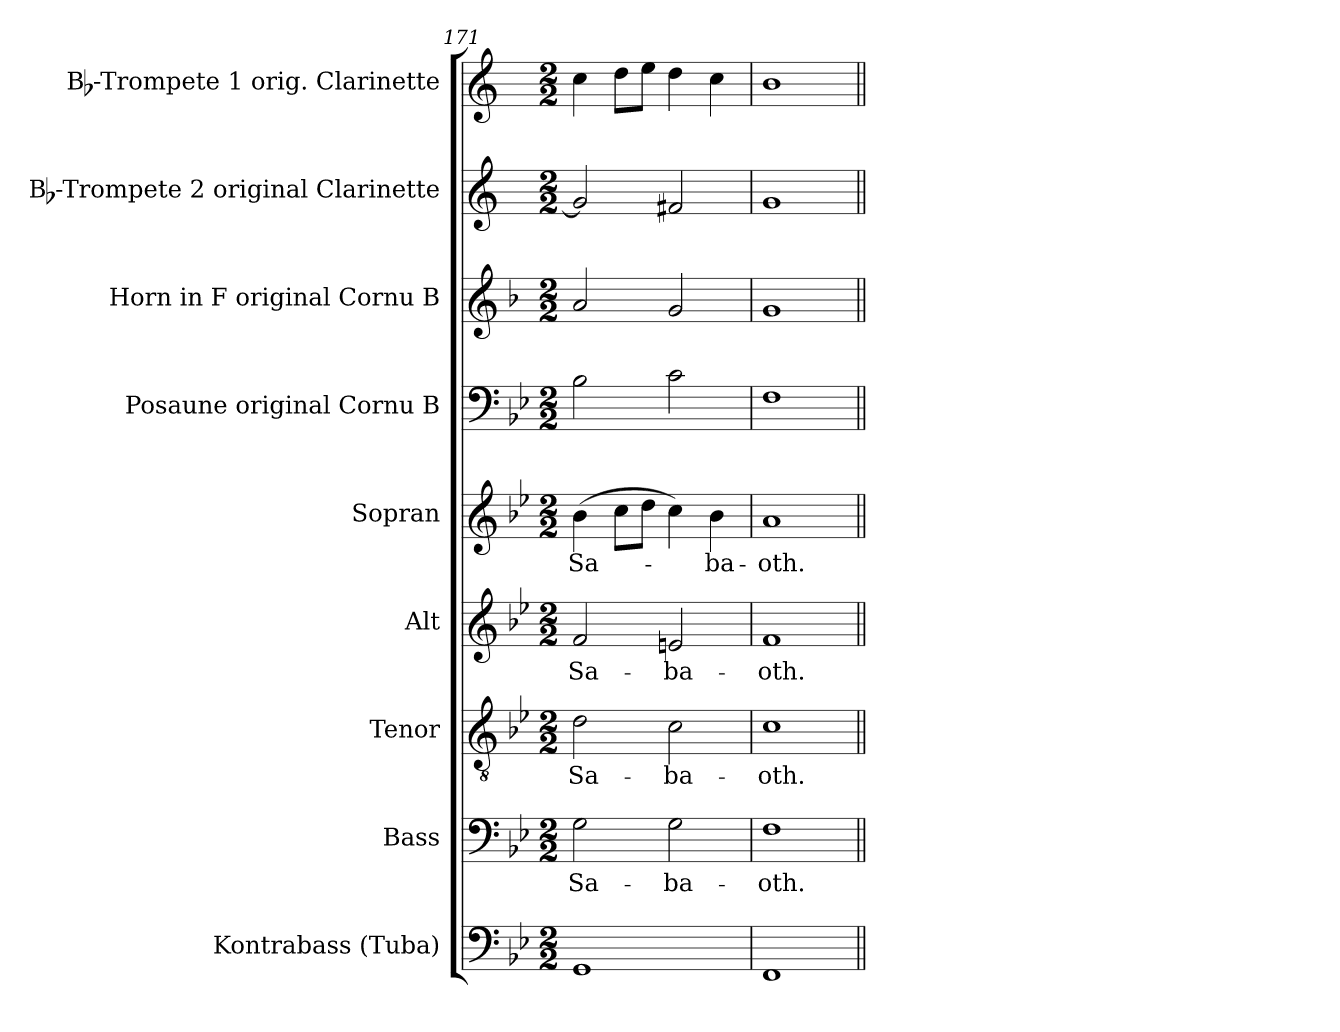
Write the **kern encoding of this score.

**kern	**kern	**text	**kern	**text	**kern	**text	**kern	**text	**kern	**kern	**kern	**kern
*part9	*part8	*part8	*part7	*part7	*part6	*part6	*part5	*part5	*part4	*part3	*part2	*part1
*staff9	*staff8	*staff8	*staff7	*staff7	*staff6	*staff6	*staff5	*staff5	*staff4	*staff3	*staff2	*staff1
*I"Kontrabass (Tuba)	*I"Bass	*	*I"Tenor	*	*I"Alt	*	*I"Sopran	*	*I"Posaune original Cornu B	*I"Horn in F original Cornu B	*I"Bb-Trompete 2 original Clarinette	*I"Bb-Trompete 1 orig. Clarinette
*I'Kb.	*I'B.	*	*I'T.	*	*I'A.	*	*I'S.	*	*I'Pos.	*I'Hrn.	*I'Bb Trp. 2	*I'Bb Trp. 1
*clefF4	*clefF4	*	*clefGv2	*	*clefG2	*	*clefG2	*	*clefF4	*clefG2	*clefG2	*clefG2
*ITrd7c12	*	*	*	*	*	*	*	*	*	*ITrd4c7	*ITrd1c2	*ITrd1c2
*k[b-e-]	*k[b-e-]	*	*k[b-e-]	*	*k[b-e-]	*	*k[b-e-]	*	*k[b-e-]	*k[b-e-]	*k[b-e-]	*k[b-e-]
*B-:	*B-:	*	*B-:	*	*B-:	*	*B-:	*	*B-:	*B-:	*B-:	*B-:
*M2/2	*M2/2	*	*M2/2	*	*M2/2	*	*M2/2	*	*M2/2	*M2/2	*M2/2	*M2/2
=171	=171	=171	=171	=171	=171	=171	=171	=171	=171	=171	=171	=171
!	!	!LO:LY:b	!	!LO:LY:b	!	!LO:LY:b	!	!LO:LY:b	!	!	!	!
1GGG	2G\	Sa-	2d\	Sa-	2f/	Sa-	(>4b-\	Sa-	2B-\	2d/	2f/]	4b-\
.	.	.	.	.	.	.	8cc\L	.	.	.	.	8cc\L
.	.	.	.	.	.	.	8dd\J	.	.	.	.	8dd\J
!	!	!LO:LY:b	!	!LO:LY:b	!	!LO:LY:b	!	!	!	!	!	!
.	2G\	-ba-	2c\	-ba-	2en/	-ba-	4cc\)	.	2c\	2c/	2en/	4cc\
!	!	!	!	!	!	!	!	!LO:LY:b	!	!	!	!
.	.	.	.	.	.	.	4b-\	-ba-	.	.	.	4b-\
=172	=172	=172	=172	=172	=172	=172	=172	=172	=172	=172	=172	=172
!	!	!LO:LY:b	!	!LO:LY:b	!	!LO:LY:b	!	!LO:LY:b	!	!	!	!
1FFF	1F	-oth.	1c	-oth.	1f	-oth.	1a	-oth.	1F	1c	1f	1a
=||	=||	=||	=||	=||	=||	=||	=||	=||	=||	=||	=||	=||
*-	*-	*-	*-	*-	*-	*-	*-	*-	*-	*-	*-	*-
